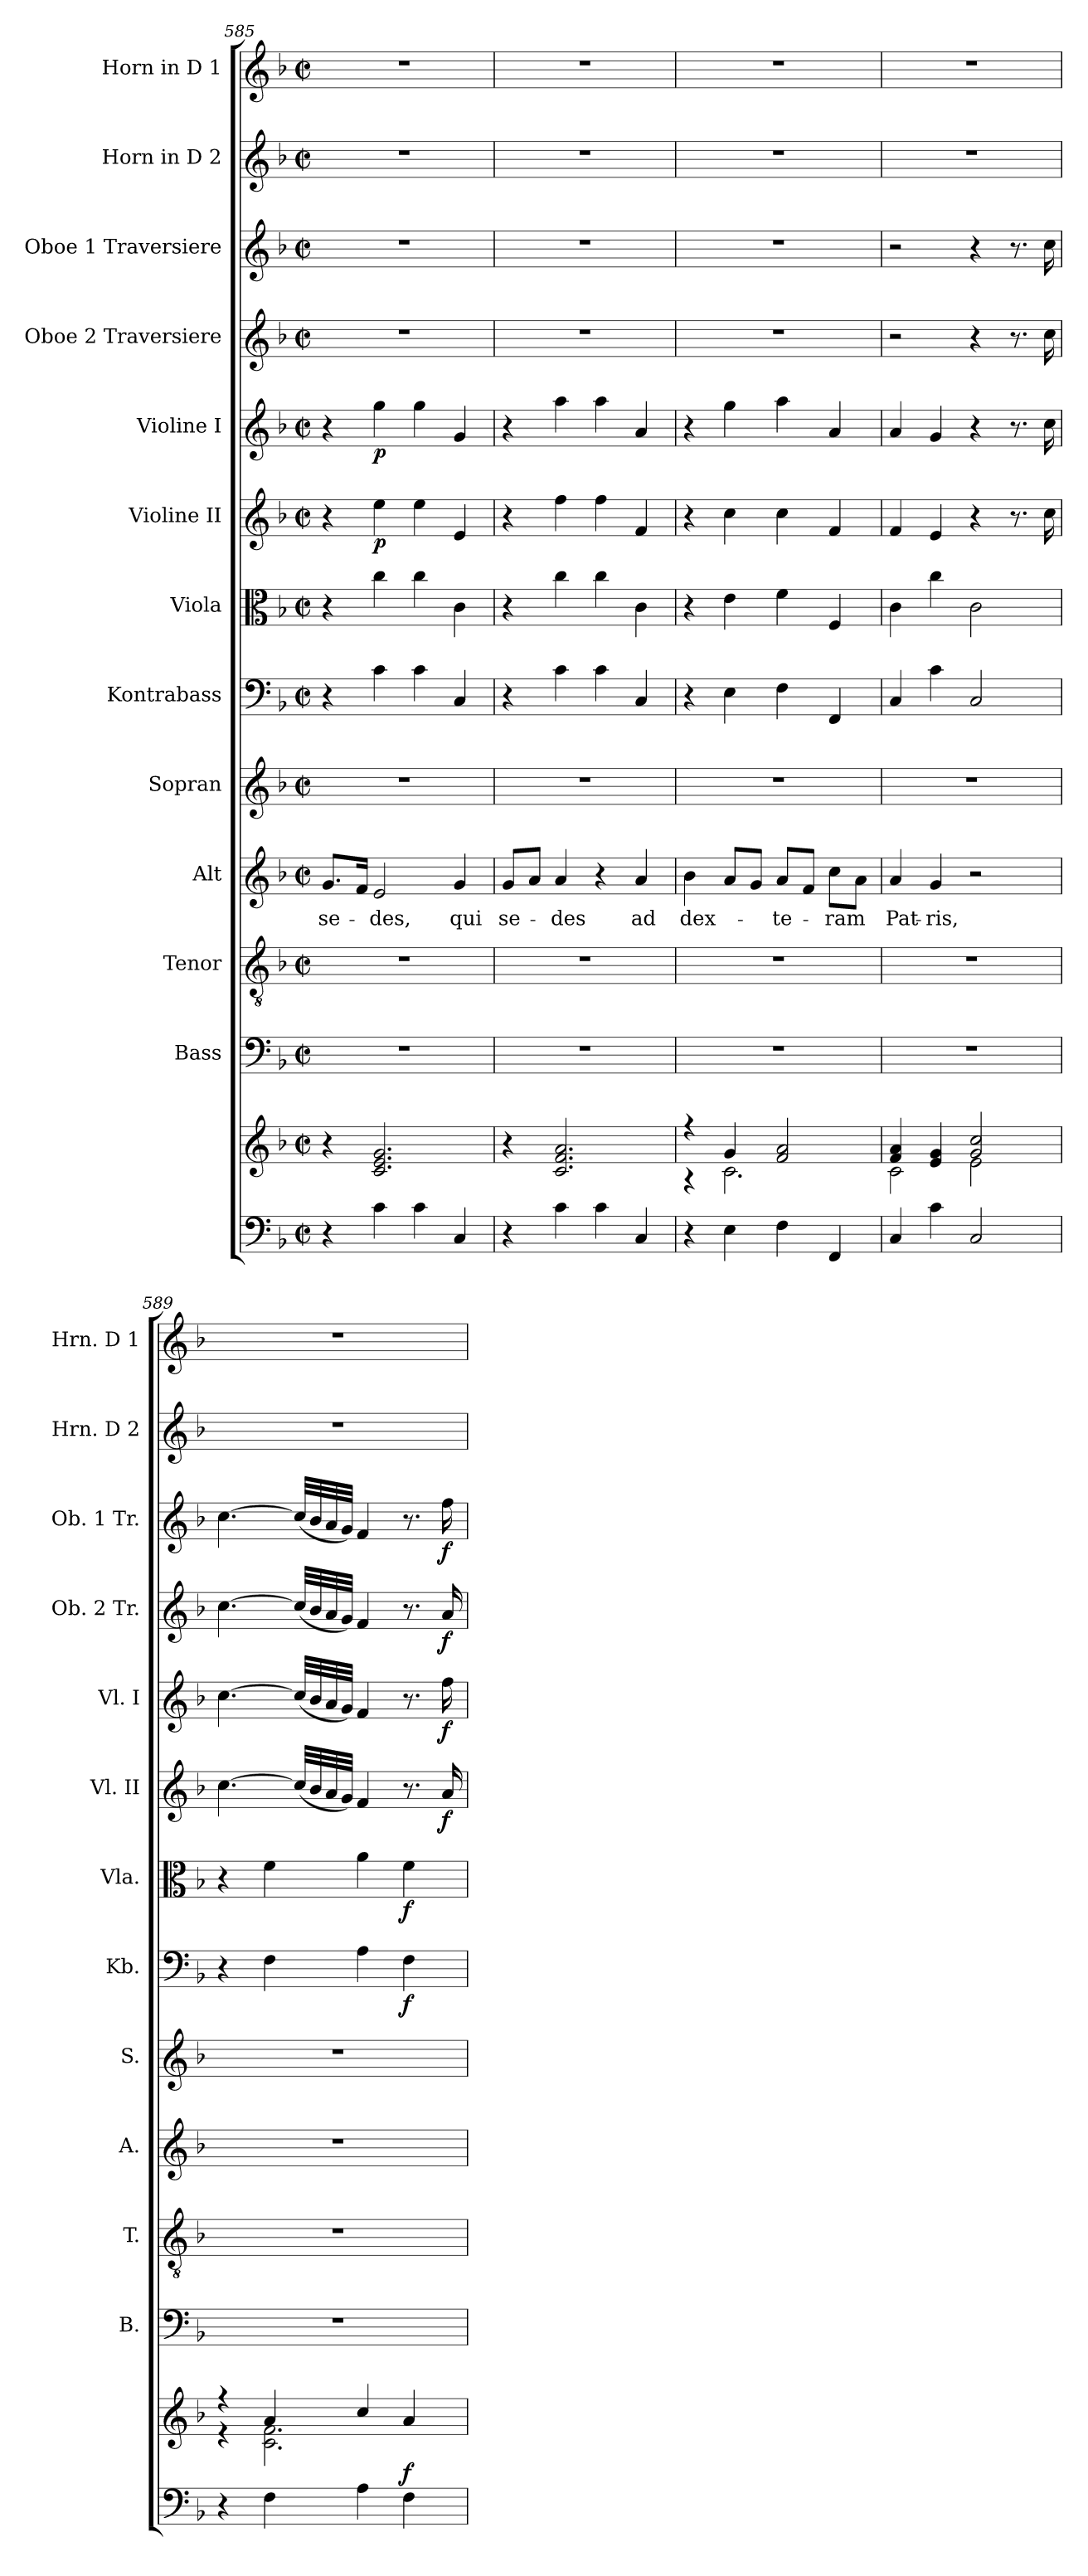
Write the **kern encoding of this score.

**kern	**kern	**dynam	**kern	**kern	**kern	**text	**kern	**kern	**dynam	**kern	**dynam	**kern	**dynam	**kern	**dynam	**kern	**dynam	**kern	**dynam	**kern	**kern
*part13	*part13	*part13	*part12	*part11	*part10	*part10	*part9	*part8	*part8	*part7	*part7	*part6	*part6	*part5	*part5	*part4	*part4	*part3	*part3	*part2	*part1
*staff14	*staff13	*staff13/14	*staff12	*staff11	*staff10	*staff10	*staff9	*staff8	*staff8	*staff7	*staff7	*staff6	*staff6	*staff5	*staff5	*staff4	*staff4	*staff3	*staff3	*staff2	*staff1
*	*	*	*I"Bass	*I"Tenor	*I"Alt	*	*I"Sopran	*I"Kontrabass	*	*I"Viola	*	*I"Violine II	*	*I"Violine I	*	*I"Oboe 2 Traversiere	*	*I"Oboe 1 Traversiere	*	*I"Horn in D 2	*I"Horn in D 1
*	*	*	*I'B.	*I'T.	*I'A.	*	*I'S.	*I'Kb.	*	*I'Vla.	*	*I'Vl. II	*	*I'Vl. I	*	*I'Ob. 2 Tr.	*	*I'Ob. 1 Tr.	*	*I'Hrn. D 2	*I'Hrn. D 1
*clefF4	*clefG2	*	*clefF4	*clefGv2	*clefG2	*	*clefG2	*clefF4	*	*clefC3	*	*clefG2	*	*clefG2	*	*clefG2	*	*clefG2	*	*clefG2	*clefG2
*	*	*	*	*	*	*	*	*ITrd7c12	*	*	*	*	*	*	*	*	*	*	*	*ITrd7c12	*ITrd7c12
*k[b-]	*k[b-]	*	*k[b-]	*k[b-]	*k[b-]	*	*k[b-]	*k[b-]	*	*k[b-]	*	*k[b-]	*	*k[b-]	*	*k[b-]	*	*k[b-]	*	*k[b-]	*k[b-]
*F:	*F:	*	*F:	*F:	*F:	*	*F:	*F:	*	*F:	*	*F:	*	*F:	*	*F:	*	*F:	*	*F:	*F:
*M2/2	*M2/2	*	*M2/2	*M2/2	*M2/2	*	*M2/2	*M2/2	*	*M2/2	*	*M2/2	*	*M2/2	*	*M2/2	*	*M2/2	*	*M2/2	*M2/2
*met(c|)	*met(c|)	*	*met(c|)	*met(c|)	*met(c|)	*	*met(c|)	*met(c|)	*	*met(c|)	*	*met(c|)	*	*met(c|)	*	*met(c|)	*	*met(c|)	*	*met(c|)	*met(c|)
=585	=585	=585	=585	=585	=585	=585	=585	=585	=585	=585	=585	=585	=585	=585	=585	=585	=585	=585	=585	=585	=585
!	!	!	!	!	!	!LO:LY:b	!	!	!	!	!	!	!	!	!	!	!	!	!	!	!
4r	4r	.	1r	1r	8.g/L	se-	1r	4r	.	4r	.	4r	.	4r	.	1r	.	1r	.	1r	1r
.	.	.	.	.	16f/Jk	.	.	.	.	.	.	.	.	.	.	.	.	.	.	.	.
!	!	!	!	!	!	!LO:LY:b	!	!	!	!	!	!	!LO:DY:b	!	!LO:DY:b	!	!	!	!	!	!
4c\	2.c/ 2.e/ 2.g/	.	.	.	2e/	-des,	.	4C\	.	4cc\	.	4ee\	p	4gg\	p	.	.	.	.	.	.
4c\	.	.	.	.	.	.	.	4C\	.	4cc\	.	4ee\	.	4gg\	.	.	.	.	.	.	.
!	!	!	!	!	!	!LO:LY:b	!	!	!	!	!	!	!	!	!	!	!	!	!	!	!
4C/	.	.	.	.	4g/	qui	.	4CC/	.	4c\	.	4e/	.	4g/	.	.	.	.	.	.	.
=586	=586	=586	=586	=586	=586	=586	=586	=586	=586	=586	=586	=586	=586	=586	=586	=586	=586	=586	=586	=586	=586
!	!	!	!	!	!	!LO:LY:b	!	!	!	!	!	!	!	!	!	!	!	!	!	!	!
4r	4r	.	1r	1r	8g/L	se-	1r	4r	.	4r	.	4r	.	4r	.	1r	.	1r	.	1r	1r
.	.	.	.	.	8a/J	.	.	.	.	.	.	.	.	.	.	.	.	.	.	.	.
!	!	!	!	!	!	!LO:LY:b	!	!	!	!	!	!	!	!	!	!	!	!	!	!	!
4c\	2.c/ 2.f/ 2.a/	.	.	.	4a/	-des	.	4C\	.	4cc\	.	4ff\	.	4aa\	.	.	.	.	.	.	.
4c\	.	.	.	.	4r	.	.	4C\	.	4cc\	.	4ff\	.	4aa\	.	.	.	.	.	.	.
!	!	!	!	!	!	!LO:LY:b	!	!	!	!	!	!	!	!	!	!	!	!	!	!	!
4C/	.	.	.	.	4a/	ad	.	4CC/	.	4c\	.	4f/	.	4a/	.	.	.	.	.	.	.
=587	=587	=587	=587	=587	=587	=587	=587	=587	=587	=587	=587	=587	=587	=587	=587	=587	=587	=587	=587	=587	=587
*	*^	*	*	*	*	*	*	*	*	*	*	*	*	*	*	*	*	*	*	*	*
!	!	!	!	!	!	!	!LO:LY:b	!	!	!	!	!	!	!	!	!	!	!	!	!	!	!
4r	4r	4r	.	1r	1r	4b-\	dex-	1r	4r	.	4r	.	4r	.	4r	.	1r	.	1r	.	1r	1r
4E\	4g/	2.c\	.	.	.	8a/L	.	.	4EE\	.	4e\	.	4cc\	.	4gg\	.	.	.	.	.	.	.
.	.	.	.	.	.	8g/J	.	.	.	.	.	.	.	.	.	.	.	.	.	.	.	.
!	!	!	!	!	!	!	!LO:LY:b	!	!	!	!	!	!	!	!	!	!	!	!	!	!	!
4F\	2f/ 2a/	.	.	.	.	8a/L	-te-	.	4FF\	.	4f\	.	4cc\	.	4aa\	.	.	.	.	.	.	.
.	.	.	.	.	.	8f/J	.	.	.	.	.	.	.	.	.	.	.	.	.	.	.	.
!	!	!	!	!	!	!	!LO:LY:b	!	!	!	!	!	!	!	!	!	!	!	!	!	!	!
4FF/	.	.	.	.	.	8cc\L	-ram	.	4FFF/	.	4F/	.	4f/	.	4a/	.	.	.	.	.	.	.
.	.	.	.	.	.	8a\J	.	.	.	.	.	.	.	.	.	.	.	.	.	.	.	.
=588	=588	=588	=588	=588	=588	=588	=588	=588	=588	=588	=588	=588	=588	=588	=588	=588	=588	=588	=588	=588	=588	=588
!	!	!	!	!	!	!	!LO:LY:b	!	!	!	!	!	!	!	!	!	!	!	!	!	!	!
4C/	4f/ 4a/	2c\	.	1r	1r	4a/	Pat-	1r	4CC/	.	4c\	.	4f/	.	4a/	.	2r	.	2r	.	1r	1r
!	!	!	!	!	!	!	!LO:LY:b	!	!	!	!	!	!	!	!	!	!	!	!	!	!	!
4c\	4e/ 4g/	.	.	.	.	4g/	-ris,	.	4C\	.	4cc\	.	4e/	.	4g/	.	.	.	.	.	.	.
2C/	2g/ 2cc/	2e\	.	.	.	2r	.	.	2CC/	.	2c\	.	4r	.	4r	.	4r	.	4r	.	.	.
.	.	.	.	.	.	.	.	.	.	.	.	.	8.r	.	8.r	.	8.r	.	8.r	.	.	.
.	.	.	.	.	.	.	.	.	.	.	.	.	16cc\	.	16cc\	.	16cc\	.	16cc\	.	.	.
=589	=589	=589	=589	=589	=589	=589	=589	=589	=589	=589	=589	=589	=589	=589	=589	=589	=589	=589	=589	=589	=589	=589
4r	4r	4r	.	1r	1r	1r	.	1r	4r	.	4r	.	[4.cc\	.	[4.cc\	.	[4.cc\	.	[4.cc\	.	1r	1r
4F\	4a/	2.c\ 2.f\	.	.	.	.	.	.	4FF\	.	4f\	.	.	.	.	.	.	.	.	.	.	.
.	.	.	.	.	.	.	.	.	.	.	.	.	(<32cc/LLL]	.	(<32cc/LLL]	.	(<32cc/LLL]	.	(<32cc/LLL]	.	.	.
.	.	.	.	.	.	.	.	.	.	.	.	.	32b-/	.	32b-/	.	32b-/	.	32b-/	.	.	.
.	.	.	.	.	.	.	.	.	.	.	.	.	32a/	.	32a/	.	32a/	.	32a/	.	.	.
.	.	.	.	.	.	.	.	.	.	.	.	.	32g/JJJ)	.	32g/JJJ)	.	32g/JJJ)	.	32g/JJJ)	.	.	.
4A\	4cc/	.	.	.	.	.	.	.	4AA\	.	4a\	.	4f/	.	4f/	.	4f/	.	4f/	.	.	.
!	!	!	!LO:DY:a=2	!	!	!	!	!	!	!LO:DY:b	!	!LO:DY:b	!	!	!	!	!	!	!	!	!	!
4F\	4a/	.	f	.	.	.	.	.	4FF\	f	4f\	f	8.r	.	8.r	.	8.r	.	8.r	.	.	.
!	!	!	!	!	!	!	!	!	!	!	!	!	!	!LO:DY:b	!	!LO:DY:b	!	!LO:DY:b	!	!LO:DY:b	!	!
.	.	.	.	.	.	.	.	.	.	.	.	.	16a/	f	16ff\	f	16a/	f	16ff\	f	.	.
*	*v	*v	*	*	*	*	*	*	*	*	*	*	*	*	*	*	*	*	*	*	*	*
=	=	=	=	=	=	=	=	=	=	=	=	=	=	=	=	=	=	=	=	=	=
*-	*-	*-	*-	*-	*-	*-	*-	*-	*-	*-	*-	*-	*-	*-	*-	*-	*-	*-	*-	*-	*-
